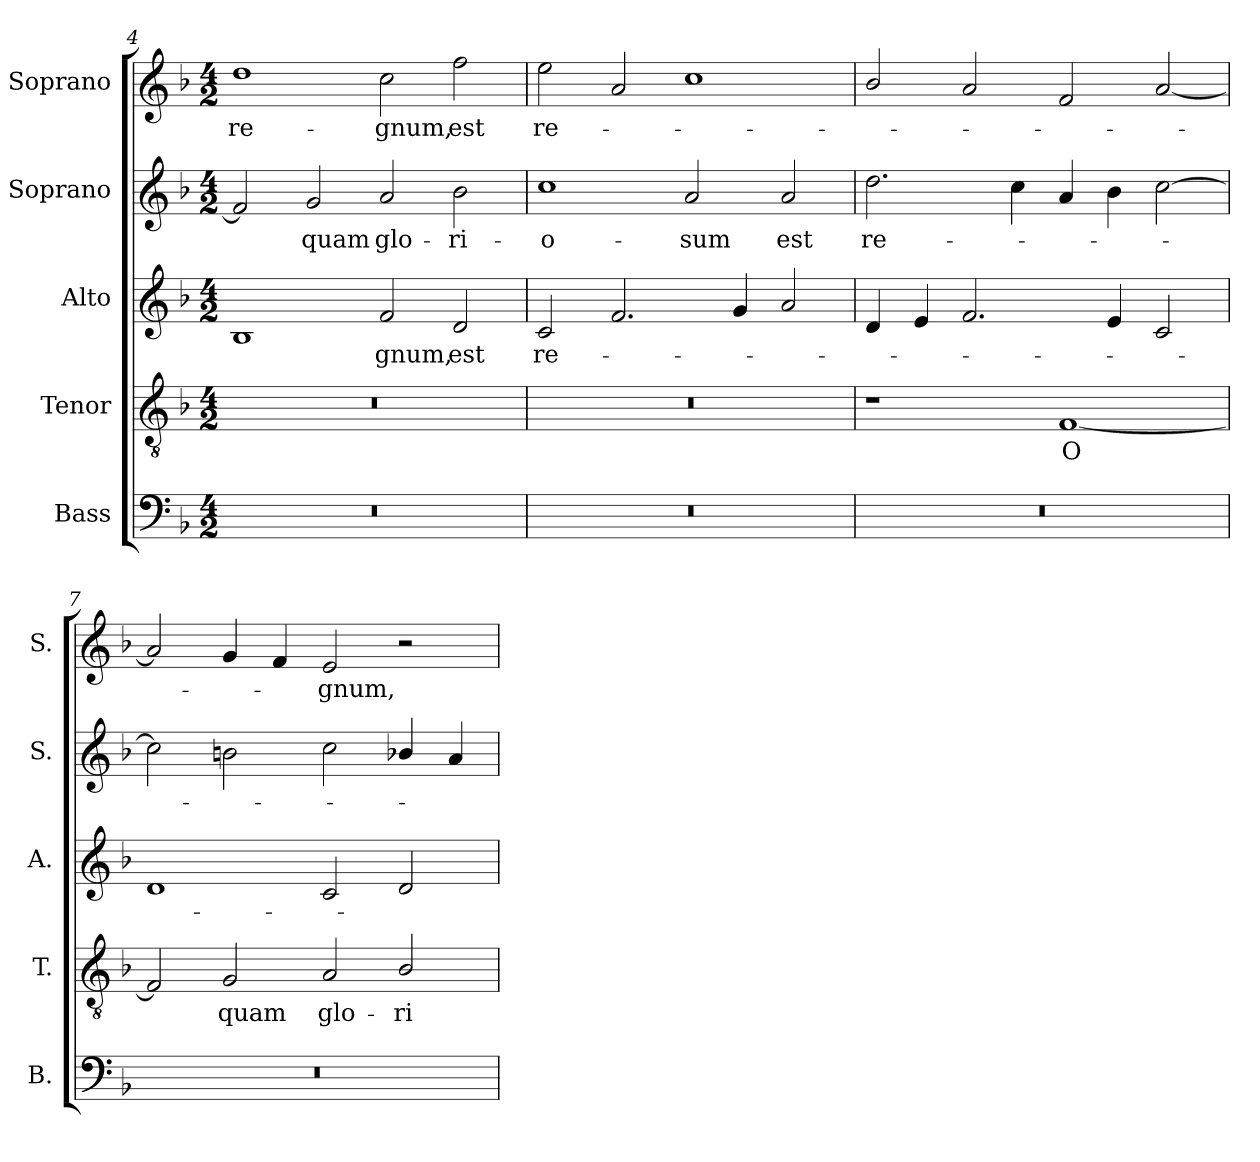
**kern	**kern	**text	**kern	**text	**kern	**text	**kern	**text
*part5	*part4	*part4	*part3	*part3	*part2	*part2	*part1	*part1
*staff5	*staff4	*staff4	*staff3	*staff3	*staff2	*staff2	*staff1	*staff1
*I"Bass	*I"Tenor	*	*I"Alto	*	*I"Soprano	*	*I"Soprano	*
*I'B.	*I'T.	*	*I'A.	*	*I'S.	*	*I'S.	*
*clefF4	*clefGv2	*	*clefG2	*	*clefG2	*	*clefG2	*
*	*ITrd7c12	*	*	*	*	*	*	*
*k[b-]	*k[b-]	*	*k[b-]	*	*k[b-]	*	*k[b-]	*
*F:	*F:	*	*F:	*	*F:	*	*F:	*
*M4/2	*M4/2	*	*M4/2	*	*M4/2	*	*M4/2	*
=4	=4	=4	=4	=4	=4	=4	=4	=4
!LO:N:vis=1	!LO:N:vis=1	!	!	!	!	!	!	!
!	!	!	!	!	!	!	!	!LO:LY:b:color=#000000
0r	0r	.	1B-i	.	2fi/]	.	1ddi	re-
!	!	!	!	!	!	!LO:LY:b:color=#000000	!	!
.	.	.	.	.	2gi/	quam	.	.
!	!	!	!	!LO:LY:b:color=#000000	!	!	!	!
!	!	!	!	!	!	!LO:LY:b:color=#000000	!	!
!	!	!	!	!	!	!	!	!LO:LY:b:color=#000000
.	.	.	2fi/	-gnum,	2ai/	glo-	2cci\	-gnum,
!	!	!	!	!LO:LY:b:color=#000000	!	!	!	!
!	!	!	!	!	!	!LO:LY:b:color=#000000	!	!
!	!	!	!	!	!	!	!	!LO:LY:b:color=#000000
.	.	.	2di/	est	2b-i\	-ri-	2ffi\	est
=5	=5	=5	=5	=5	=5	=5	=5	=5
!LO:N:vis=1	!LO:N:vis=1	!	!	!	!	!	!	!
!	!	!	!	!LO:LY:b:color=#000000	!	!	!	!
!	!	!	!	!	!	!LO:LY:b:color=#000000	!	!
!	!	!	!	!	!	!	!	!LO:LY:b:color=#000000
0r	0r	.	2ci/	re-	1cci	-o-	2eei\	re-
.	.	.	2.fi/	.	.	.	2ai/	.
!	!	!	!	!	!	!LO:LY:b:color=#000000	!	!
.	.	.	.	.	2ai/	-sum	1cci	.
.	.	.	4gi/	.	.	.	.	.
!	!	!	!	!	!	!LO:LY:b:color=#000000	!	!
.	.	.	2ai/	.	2ai/	est	.	.
!!LO:LB:g=z
=6	=6	=6	=6	=6	=6	=6	=6	=6
!LO:N:vis=1	!	!	!	!	!	!	!	!
!	!	!	!	!	!	!LO:LY:b:color=#000000	!	!
0r	1r	.	4di/	.	2.ddi\	re-	2b-i/	.
.	.	.	4ei/	.	.	.	.	.
.	.	.	2.fi/	.	.	.	2ai/	.
.	.	.	.	.	4cci\	.	.	.
!	!	!LO:LY:b:color=#000000	!	!	!	!	!	!
.	[1FFi	O	.	.	4ai/	.	2fi/	.
.	.	.	4ei/	.	4b-i\	.	.	.
.	.	.	2ci/	.	[2cci\	.	[2ai/	.
=7	=7	=7	=7	=7	=7	=7	=7	=7
!LO:N:vis=1	!	!	!	!	!	!	!	!
0r	2FFi/]	.	1di	.	2cci\]	.	2ai/]	.
!	!	!LO:LY:b:color=#000000	!	!	!	!	!	!
.	2GGi/	quam	.	.	2bni\	.	4gi/	.
.	.	.	.	.	.	.	4fi/	.
!	!	!LO:LY:b:color=#000000	!	!	!	!	!	!
!	!	!	!	!	!	!	!	!LO:LY:b:color=#000000
.	2AAi/	glo-	2ci/	.	2cci\	.	2ei/	-gnum,
!	!	!LO:LY:b:color=#000000	!	!	!	!	!	!
.	2BB-i/	-ri-	2di/	.	4b-Xi/	.	2r	.
.	.	.	.	.	4ai/	.	.	.
=	=	=	=	=	=	=	=	=
*-	*-	*-	*-	*-	*-	*-	*-	*-
